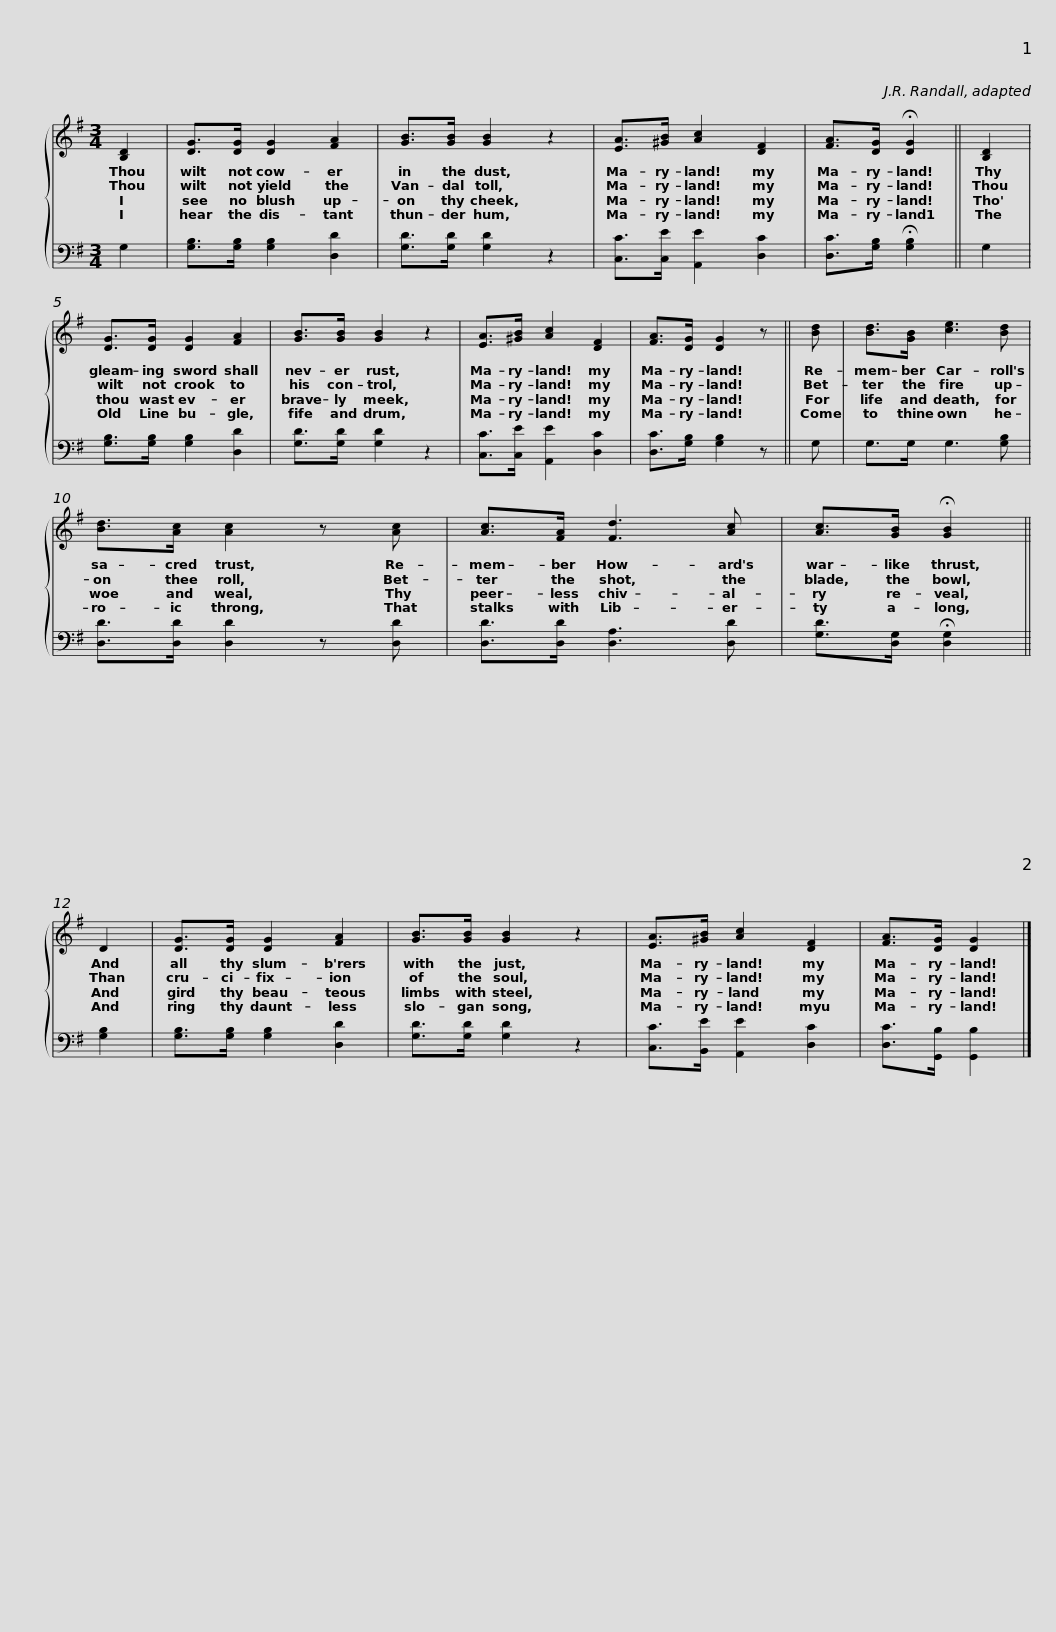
X:1
%%score { 1 | 2 }
L:1/8
M:3/4
I:linebreak $
K:G
V:1 treble
V:2 bass
V:1
 [B,D]2 | [DG]>[DG] [DG]2 [FA]2 | [GB]>[GB] [GB]2 z2 | [EA]>[^GB] [Ac]2 [DF]2 | [FA]>[DG] !fermata![DG]2 || %5
 [B,D]2 | [DG]>[DG] [DG]2 [FA]2 |$ [GB]>[GB] [GB]2 z2 | [EA]>[^GB] [Ac]2 [DF]2 | [FA]>[DG] [DG]2 z || %10
 [Bd] | [Bd]>[GB] [ce]3 [Bd] | [Bd]>[Ac] [Ac]2 z [Ac] |$ [Ac]>[FA] [Fd]3 [Ac] | [Ac]>[GB] !fermata![GB]2 || %15
 D2 | [DG]>[DG] [DG]2 [FA]2 | [GB]>[GB] [GB]2 z2 | [EA]>[^GB] [Ac]2 [DF]2 |$ [FA]>[DG] [DG]2 |] %20
V:2
 G,2 | [G,B,]>[G,B,] [G,B,]2 [D,D]2 | [G,D]>[G,D] [G,D]2 z2 | [C,C]>[C,E] [A,,E]2 [D,C]2 | [D,C]>[G,B,] !fermata![G,B,]2 || %5
 G,2 | [G,B,]>[G,B,] [G,B,]2 [D,D]2 |$ [G,D]>[G,D] [G,D]2 z2 | [C,C]>[C,E] [A,,E]2 [D,C]2 | [D,C]>[G,B,] [G,B,]2 z || %10
 G, | G,>G, G,3 [G,B,] | [D,D]>[D,D] [D,D]2 z [D,D] |$ [D,D]>[D,D] [D,A,]3 [D,D] | [G,D]>[D,G,] !fermata![D,G,]2 || %15
 [G,B,]2 | [G,B,]>[G,B,] [G,B,]2 [D,D]2 | [G,D]>[G,D] [G,D]2 z2 | [C,C]>[B,,E] [A,,E]2 [D,C]2 |$ [D,C]>[G,,B,] [G,,B,]2 |] %20
